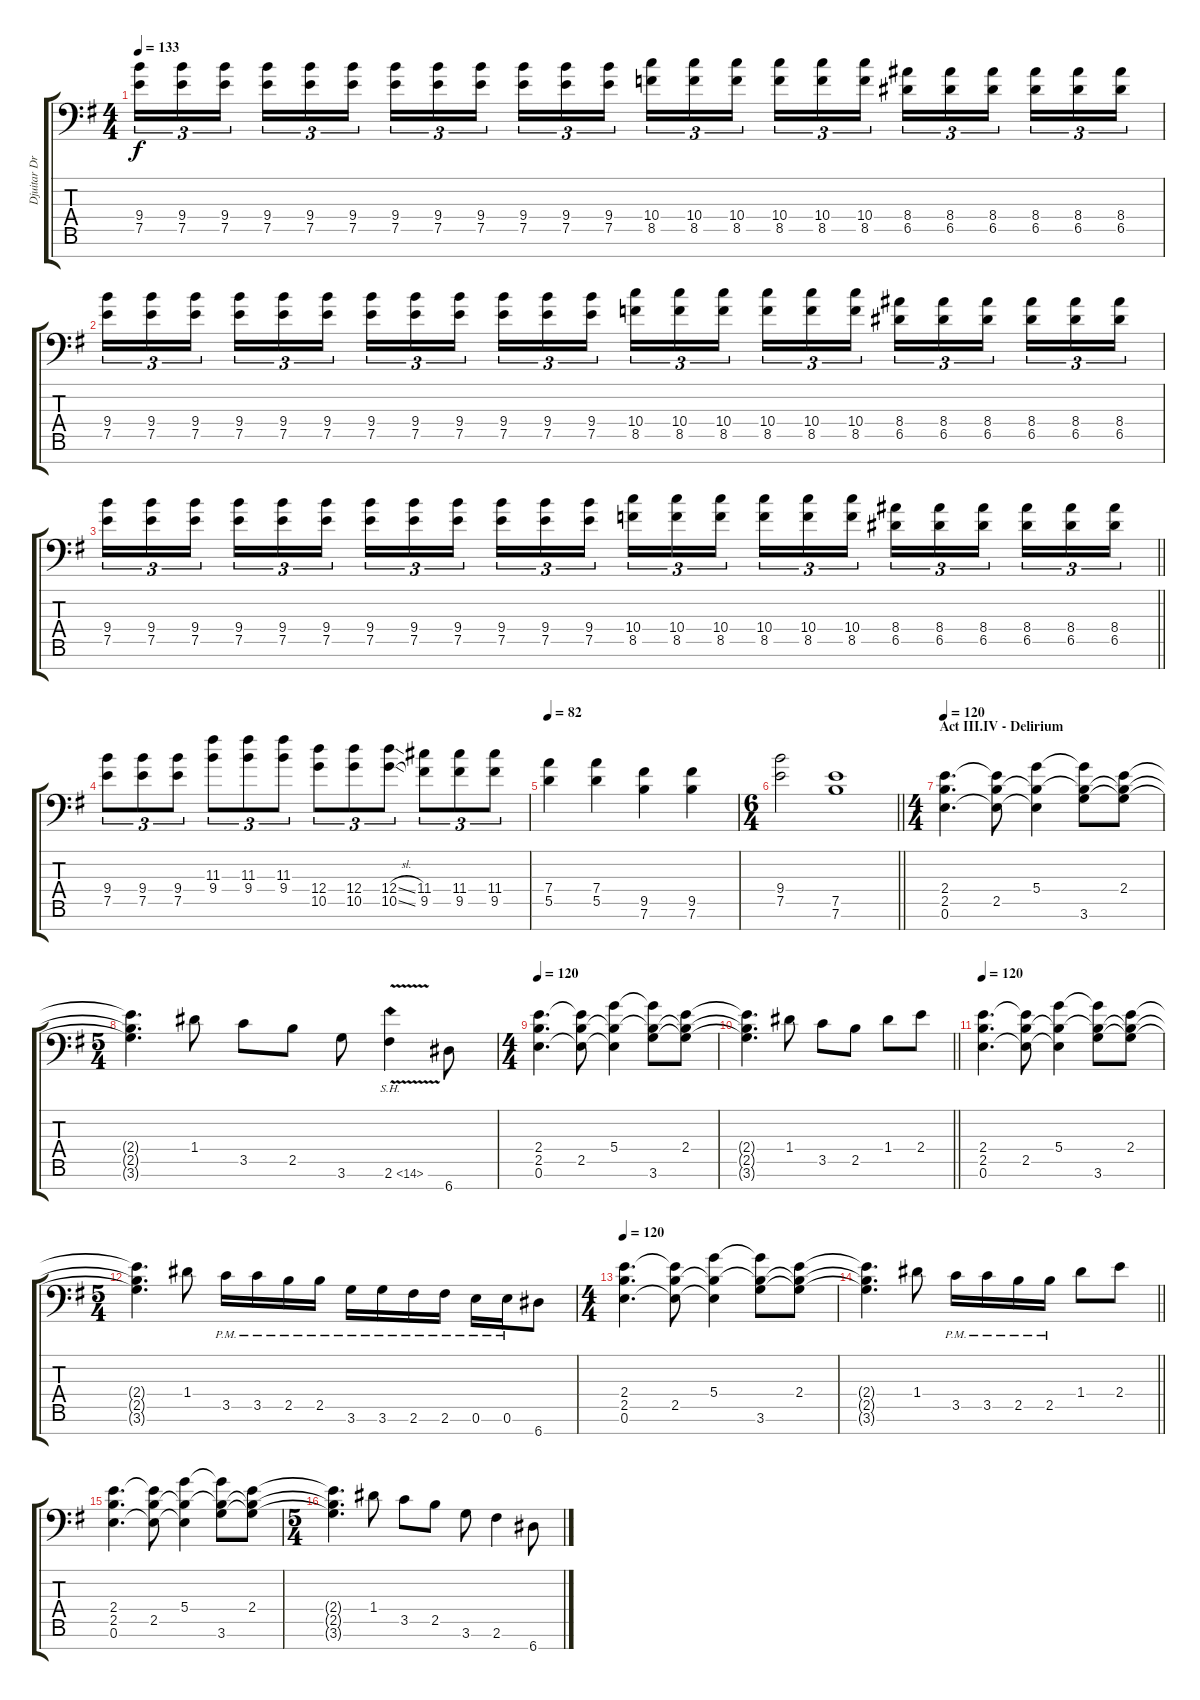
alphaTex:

\track ("Djuitar Dropped A" "Djuitar Dr") {instrument distortionguitar}
\staff {score tabs}
\tuning (E4 B3 G3 D3 A2 E2 A1) {hide}
\ts (4 4)
\tempo 133
\clef f4
\ks eminor
(9.4 7.5).16{tu (3 2) dy f} (9.4 7.5).16{tu (3 2)} (9.4 7.5).16{tu (3 2) beam splitsecondary} (9.4 7.5).16{tu (3 2)} (9.4 7.5).16{tu (3 2)} (9.4 7.5).16{tu (3 2)} (9.4 7.5).16{tu (3 2)} (9.4 7.5).16{tu (3 2)} (9.4 7.5).16{tu (3 2) beam splitsecondary} (9.4 7.5).16{tu (3 2)} (9.4 7.5).16{tu (3 2)} (9.4 7.5).16{tu (3 2)} (10.4 8.5).16{tu (3 2)} (10.4 8.5).16{tu (3 2)} (10.4 8.5).16{tu (3 2) beam splitsecondary} (10.4 8.5).16{tu (3 2)} (10.4 8.5).16{tu (3 2)} (10.4 8.5).16{tu (3 2)} (8.4 6.5).16{tu (3 2)} (8.4 6.5).16{tu (3 2)} (8.4 6.5).16{tu (3 2) beam splitsecondary} (8.4 6.5).16{tu (3 2)} (8.4 6.5).16{tu (3 2)} (8.4 6.5).16{tu (3 2)} |
(9.4 7.5).16{tu (3 2)} (9.4 7.5).16{tu (3 2)} (9.4 7.5).16{tu (3 2) beam splitsecondary} (9.4 7.5).16{tu (3 2)} (9.4 7.5).16{tu (3 2)} (9.4 7.5).16{tu (3 2)} (9.4 7.5).16{tu (3 2)} (9.4 7.5).16{tu (3 2)} (9.4 7.5).16{tu (3 2) beam splitsecondary} (9.4 7.5).16{tu (3 2)} (9.4 7.5).16{tu (3 2)} (9.4 7.5).16{tu (3 2)} (10.4 8.5).16{tu (3 2)} (10.4 8.5).16{tu (3 2)} (10.4 8.5).16{tu (3 2) beam splitsecondary} (10.4 8.5).16{tu (3 2)} (10.4 8.5).16{tu (3 2)} (10.4 8.5).16{tu (3 2)} (8.4 6.5).16{tu (3 2)} (8.4 6.5).16{tu (3 2)} (8.4 6.5).16{tu (3 2) beam splitsecondary} (8.4 6.5).16{tu (3 2)} (8.4 6.5).16{tu (3 2)} (8.4 6.5).16{tu (3 2)} |
\barLineRight lightlight
(9.4 7.5).16{tu (3 2)} (9.4 7.5).16{tu (3 2)} (9.4 7.5).16{tu (3 2) beam splitsecondary} (9.4 7.5).16{tu (3 2)} (9.4 7.5).16{tu (3 2)} (9.4 7.5).16{tu (3 2)} (9.4 7.5).16{tu (3 2)} (9.4 7.5).16{tu (3 2)} (9.4 7.5).16{tu (3 2) beam splitsecondary} (9.4 7.5).16{tu (3 2)} (9.4 7.5).16{tu (3 2)} (9.4 7.5).16{tu (3 2)} (10.4 8.5).16{tu (3 2)} (10.4 8.5).16{tu (3 2)} (10.4 8.5).16{tu (3 2) beam splitsecondary} (10.4 8.5).16{tu (3 2)} (10.4 8.5).16{tu (3 2)} (10.4 8.5).16{tu (3 2)} (8.4 6.5).16{tu (3 2)} (8.4 6.5).16{tu (3 2)} (8.4 6.5).16{tu (3 2) beam splitsecondary} (8.4 6.5).16{tu (3 2)} (8.4 6.5).16{tu (3 2)} (8.4 6.5).16{tu (3 2)} |
(9.4 7.5).8{tu (3 2)} (9.4 7.5).8{tu (3 2)} (9.4 7.5).8{tu (3 2)} (11.3 9.4).8{tu (3 2)} (11.3 9.4).8{tu (3 2)} (11.3 9.4).8{tu (3 2)} (12.4 10.5).8{tu (3 2)} (12.4 10.5).8{tu (3 2)} (12.4{sl} 10.5{sl}).8{tu (3 2)} (11.4 9.5).8{tu (3 2)} (11.4 9.5).8{tu (3 2)} (11.4 9.5).8{tu (3 2)} |
\tempo 82
(7.4 5.5).4 (7.4 5.5).4 (9.5 7.6).4 (9.5 7.6).4 |
\ts (6 4)
\barLineRight lightlight
(9.4 7.5).2 (7.5 7.6).1 |
\ts (4 4)
\section ("" "Act III.IV - Delirium")
\tempo 120
(2.4 2.5 0.6).4{d balance 16} (2.4{t} 2.5 0.6{t}).8 (5.4 2.5{t} 0.6{t}).4 (5.4{t} 2.5{t} 3.6).8 (2.4 2.5{t} 3.6{t}).8 |
\ts (5 4)
(2.4{t} 2.5{t} 3.6{t}).4{d} 1.4.8 3.5.8 2.5.8 3.6.8 2.6{sh 12 v}.4 6.7.8 |
\ts (4 4)
\tempo 120
(2.4 2.5 0.6).4{d} (2.4{t} 2.5 0.6{t}).8 (5.4 2.5{t} 0.6{t}).4 (5.4{t} 2.5{t} 3.6).8 (2.4 2.5{t} 3.6{t}).8 |
\barLineRight lightlight
(2.4{t} 2.5{t} 3.6{t}).4{d} 1.4.8 3.5.8 2.5.8 1.4.8 2.4.8 |
\tempo 120
(2.4 2.5 0.6).4{d} (2.4{t} 2.5 0.6{t}).8 (5.4 2.5{t} 0.6{t}).4 (5.4{t} 2.5{t} 3.6).8 (2.4 2.5{t} 3.6{t}).8 |
\ts (5 4)
(2.4{t} 2.5{t} 3.6{t}).4{d} 1.4.8 3.5{pm}.16 3.5{pm}.16 2.5{pm}.16 2.5{pm}.16 3.6{pm}.16 3.6{pm}.16 2.6{pm}.16 2.6{pm}.16 0.6{pm}.16 0.6{pm}.16 6.7.8 |
\ts (4 4)
\tempo 120
(2.4 2.5 0.6).4{d} (2.4{t} 2.5 0.6{t}).8 (5.4 2.5{t} 0.6{t}).4 (5.4{t} 2.5{t} 3.6).8 (2.4 2.5{t} 3.6{t}).8 |
\barLineRight lightlight
(2.4{t} 2.5{t} 3.6{t}).4{d} 1.4.8 3.5{pm}.16 3.5{pm}.16 2.5{pm}.16 2.5{pm}.16 1.4.8 2.4.8 |
\section ("" "")
(2.4 2.5 0.6).4{d balance 8} (2.4{t} 2.5 0.6{t}).8 (5.4 2.5{t} 0.6{t}).4 (5.4{t} 2.5{t} 3.6).8 (2.4 2.5{t} 3.6{t}).8 |
\ts (5 4)
(2.4{t} 2.5{t} 3.6{t}).4{d} 1.4.8 3.5.8 2.5.8 3.6.8 2.6.4 6.7.8
